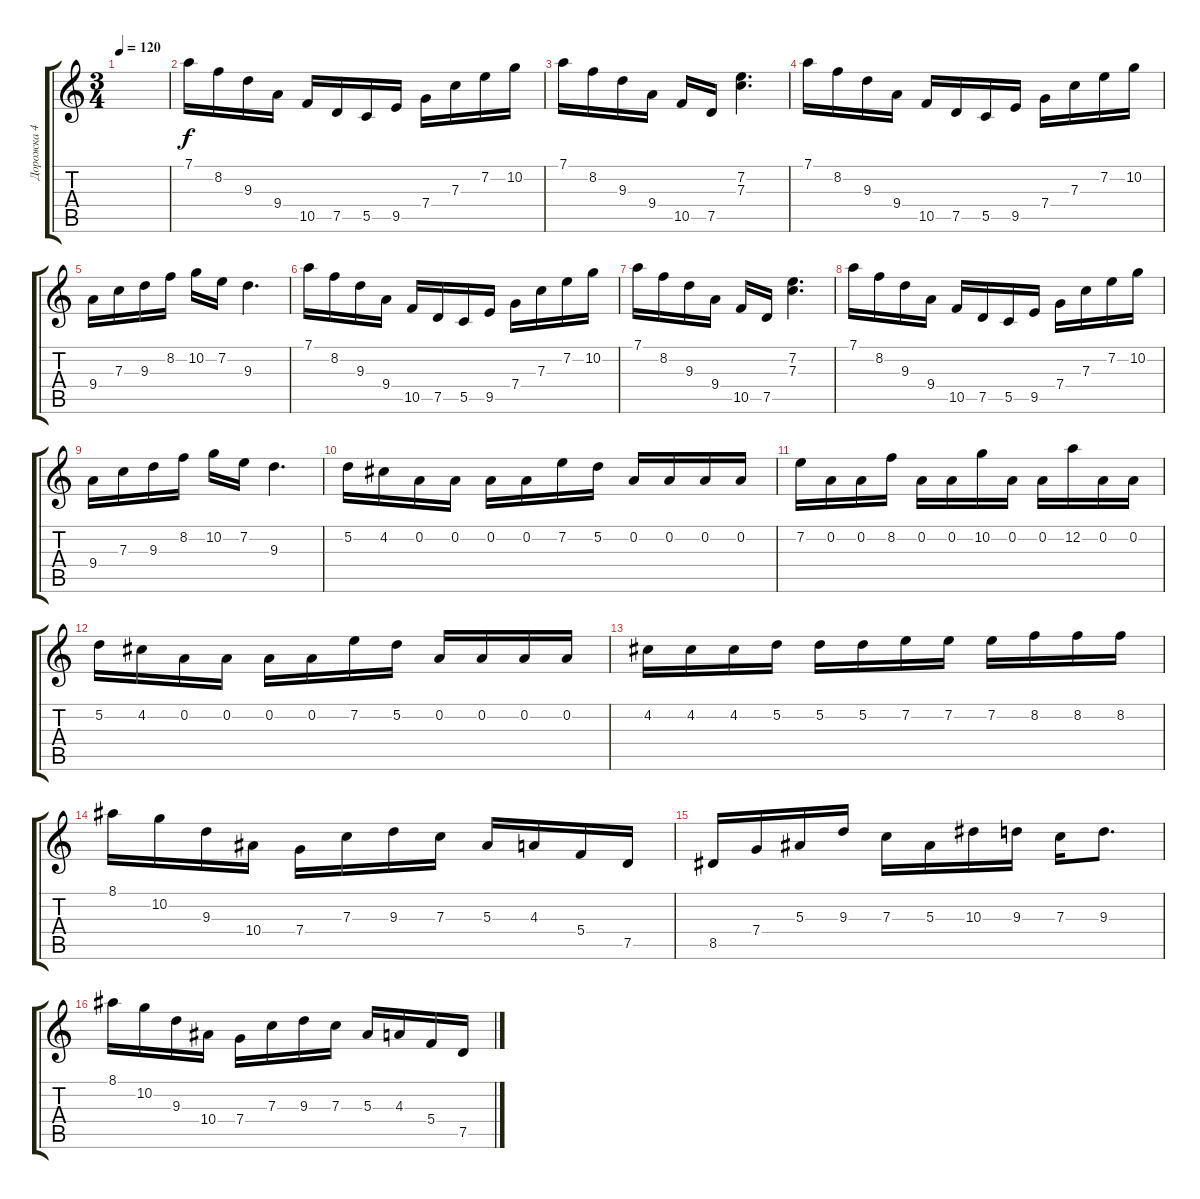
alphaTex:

\track ("Дорожка 4" "Дорожка 4") {instrument distortionguitar}
\staff {score tabs}
\tuning (D4 A3 F3 C3 G2 D2) {hide}
\ts (3 4)
\tempo 120
\clef g2
\ks c
|
7.1.16 8.2.16 9.3.16 9.4.16 10.5.16 7.5.16 5.5.16 9.5.16 7.4.16 7.3.16 7.2.16 10.2.16 |
7.1.16 8.2.16 9.3.16 9.4.16 10.5.16 7.5.16 (7.2 7.3).4{d} |
7.1.16 8.2.16 9.3.16 9.4.16 10.5.16 7.5.16 5.5.16 9.5.16 7.4.16 7.3.16 7.2.16 10.2.16 |
9.4.16 7.3.16 9.3.16 8.2.16 10.2.16 7.2.16 9.3.4{d} |
7.1.16 8.2.16 9.3.16 9.4.16 10.5.16 7.5.16 5.5.16 9.5.16 7.4.16 7.3.16 7.2.16 10.2.16 |
7.1.16 8.2.16 9.3.16 9.4.16 10.5.16 7.5.16 (7.2 7.3).4{d} |
7.1.16 8.2.16 9.3.16 9.4.16 10.5.16 7.5.16 5.5.16 9.5.16 7.4.16 7.3.16 7.2.16 10.2.16 |
9.4.16 7.3.16 9.3.16 8.2.16 10.2.16 7.2.16 9.3.4{d} |
5.2.16 4.2.16 0.2.16 0.2.16 0.2.16 0.2.16 7.2.16 5.2.16 0.2.16 0.2.16 0.2.16 0.2.16 |
7.2.16 0.2.16 0.2.16 8.2.16 0.2.16 0.2.16 10.2.16 0.2.16 0.2.16 12.2.16 0.2.16 0.2.16 |
5.2.16 4.2.16 0.2.16 0.2.16 0.2.16 0.2.16 7.2.16 5.2.16 0.2.16 0.2.16 0.2.16 0.2.16 |
4.2.16 4.2.16 4.2.16 5.2.16 5.2.16 5.2.16 7.2.16 7.2.16 7.2.16 8.2.16 8.2.16 8.2.16 |
8.1.16 10.2.16 9.3.16 10.4.16 7.4.16 7.3.16 9.3.16 7.3.16 5.3.16 4.3.16 5.4.16 7.5.16 |
8.5.16 7.4.16 5.3.16 9.3.16 7.3.16 5.3.16 10.3.16 9.3.16 7.3.16 9.3.8{d} |
8.1.16 10.2.16 9.3.16 10.4.16 7.4.16 7.3.16 9.3.16 7.3.16 5.3.16 4.3.16 5.4.16 7.5.16
